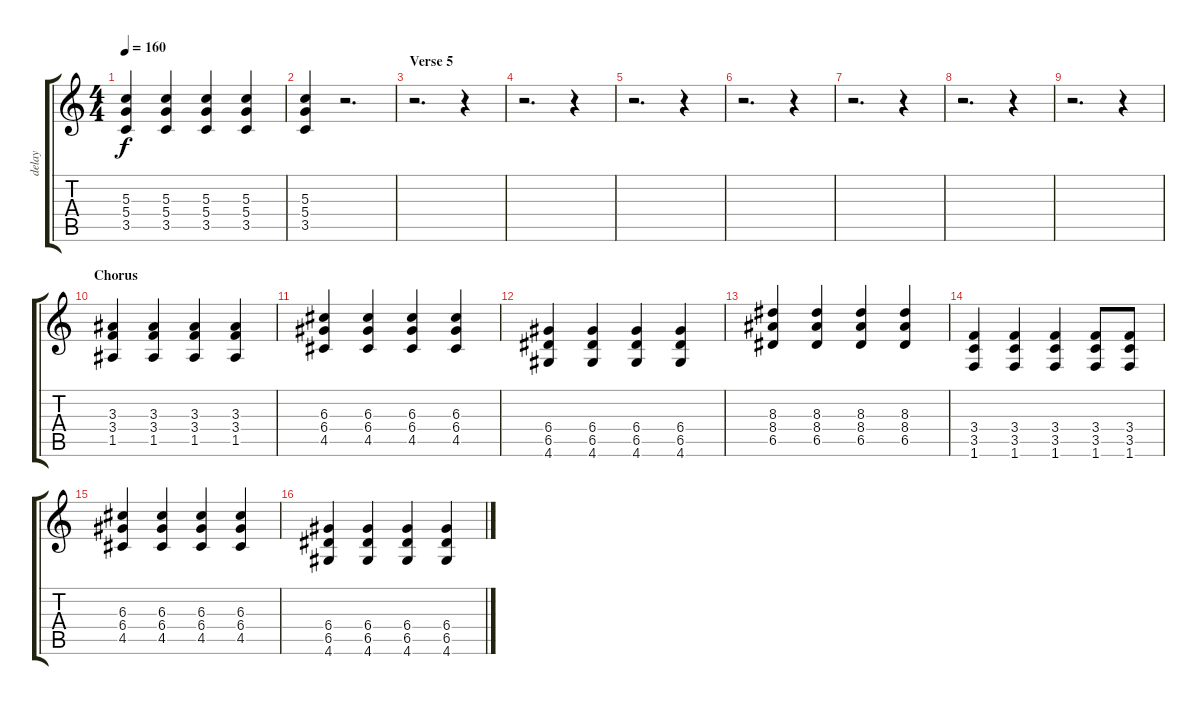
\track ("delay" "delay") {instrument distortionguitar}
\staff {score tabs}
\tuning (E4 B3 G3 D3 A2 E2) {hide}
\ts (4 4)
\tempo 160
\clef g2
\ks c
(5.3 5.4 3.5).4{dy f} (5.3 5.4 3.5).4 (5.3 5.4 3.5).4 (5.3 5.4 3.5).4 |
(5.3 5.4 3.5).4 r.2{d} |
\section ("" "Verse 5")
r.2{d} r.4 |
r.2{d} r.4 |
r.2{d} r.4 |
r.2{d} r.4 |
r.2{d} r.4 |
r.2{d} r.4 |
r.2{d} r.4 |
\section ("" "Chorus")
(3.3 3.4 1.5).4 (3.3 3.4 1.5).4 (3.3 3.4 1.5).4 (3.3 3.4 1.5).4 |
(6.3 6.4 4.5).4 (6.3 6.4 4.5).4 (6.3 6.4 4.5).4 (6.3 6.4 4.5).4 |
(6.4 6.5 4.6).4 (6.4 6.5 4.6).4 (6.4 6.5 4.6).4 (6.4 6.5 4.6).4 |
(8.3 8.4 6.5).4 (8.3 8.4 6.5).4 (8.3 8.4 6.5).4 (8.3 8.4 6.5).4 |
(3.4 3.5 1.6).4 (3.4 3.5 1.6).4 (3.4 3.5 1.6).4 (3.4 3.5 1.6).8 (3.4 3.5 1.6).8 |
(6.3 6.4 4.5).4 (6.3 6.4 4.5).4 (6.3 6.4 4.5).4 (6.3 6.4 4.5).4 |
(6.4 6.5 4.6).4 (6.4 6.5 4.6).4 (6.4 6.5 4.6).4 (6.4 6.5 4.6).4
